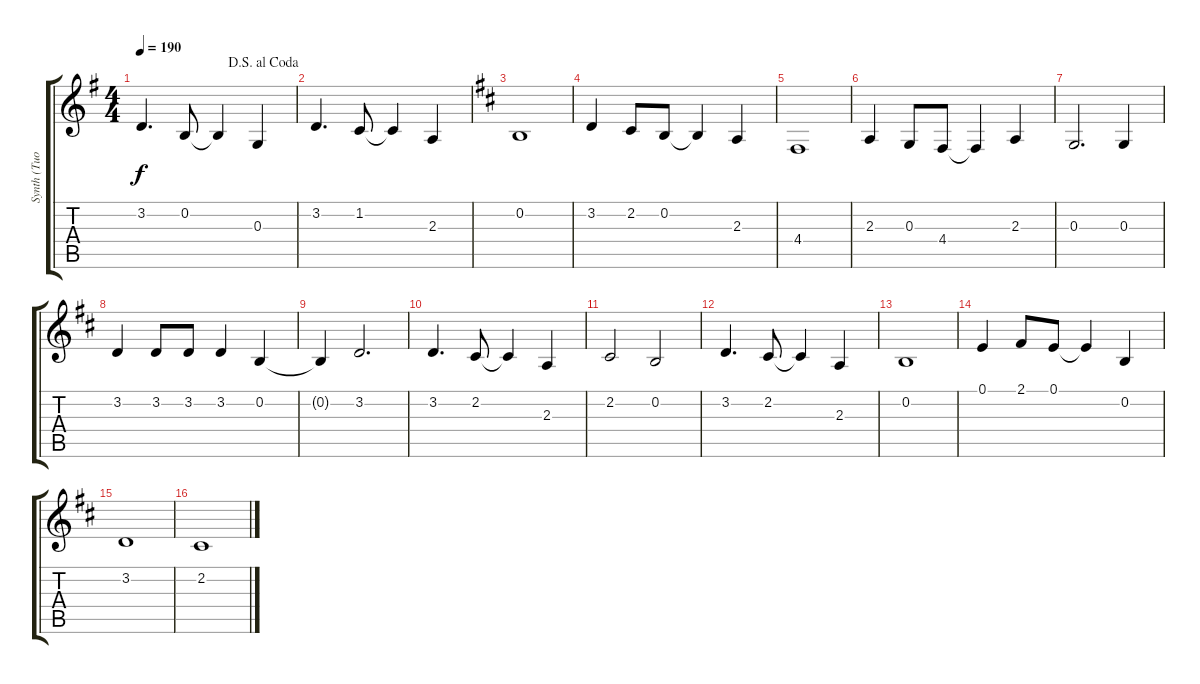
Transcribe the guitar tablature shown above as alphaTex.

\track ("Synth (Tuomas)" "Synth (Tuo") {instrument lead6voice}
\staff {score tabs}
\tuning (E4 B3 G3 D3 A2 E2) {hide}
\ts (4 4)
\jump dalsegnoalcoda
\tempo 190
\clef g2
\ks g
3.2.4{d dy f} 0.2.8 0.2{t}.4 0.3.4 |
3.2.4{d} 1.2.8 1.2{t}.4 2.3.4 |
\ks d
0.2.1 |
3.2.4 2.2.8 0.2.8 0.2{t}.4 2.3.4 |
4.4.1 |
2.3.4 0.3.8 4.4.8 4.4{t}.4 2.3.4 |
0.3.2{d} 0.3.4 |
3.2.4 3.2.8 3.2.8 3.2.4 0.2.4 |
0.2{t}.4 3.2.2{d} |
3.2.4{d} 2.2.8 2.2{t}.4 2.3.4 |
2.2.2 0.2.2 |
3.2.4{d} 2.2.8 2.2{t}.4 2.3.4 |
0.2.1 |
0.1.4 2.1.8 0.1.8 0.1{t}.4 0.2.4 |
3.2.1 |
2.2.1
